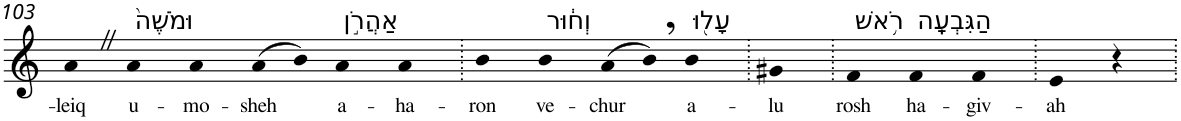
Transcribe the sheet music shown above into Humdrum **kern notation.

**kern	**text
*part1	*part1
*staff1	*staff1
*I"Piano	*
*I'Pno	*
!!LO:PB:g=z
*clefG2	*
*k[]	*
=103	=103
!	!LO:LY:b
4aZ	-leiq
!LO:TX:a:t=וּמֹשֶׁה֙	!
!	!LO:LY:b
4a	u-
!	!LO:LY:b
4a	-mo-
!	!LO:LY:b
(>8a	-sheh
8b)	.
!LO:TX:a:t=אַהֲרֹ֣ן	!
!	!LO:LY:b
4a	a-
!	!LO:LY:b
4a	-ha-
=104.	=104.
!	!LO:LY:b
4b	-ron
!LO:TX:a:t=וְח֔וּר	!
!	!LO:LY:b
4b	ve-
!	!LO:LY:b
(>8a	-chur
8b,)	.
!LO:TX:a:t=עָל֖וּ	!
!	!LO:LY:b
4b	a-
=105.	=105.
!	!LO:LY:b
4g#X	-lu
=106.	=106.
!LO:TX:a:t=רֹ֥אשׁ	!
!	!LO:LY:b
4f	rosh
!LO:TX:a:t=הַגִּבְעָֽה	!
!	!LO:LY:b
4f	ha-
!	!LO:LY:b
4f	-giv-
=107.	=107.
!	!LO:LY:b
4e	-ah
4r	.
=.	=.
*-	*-
